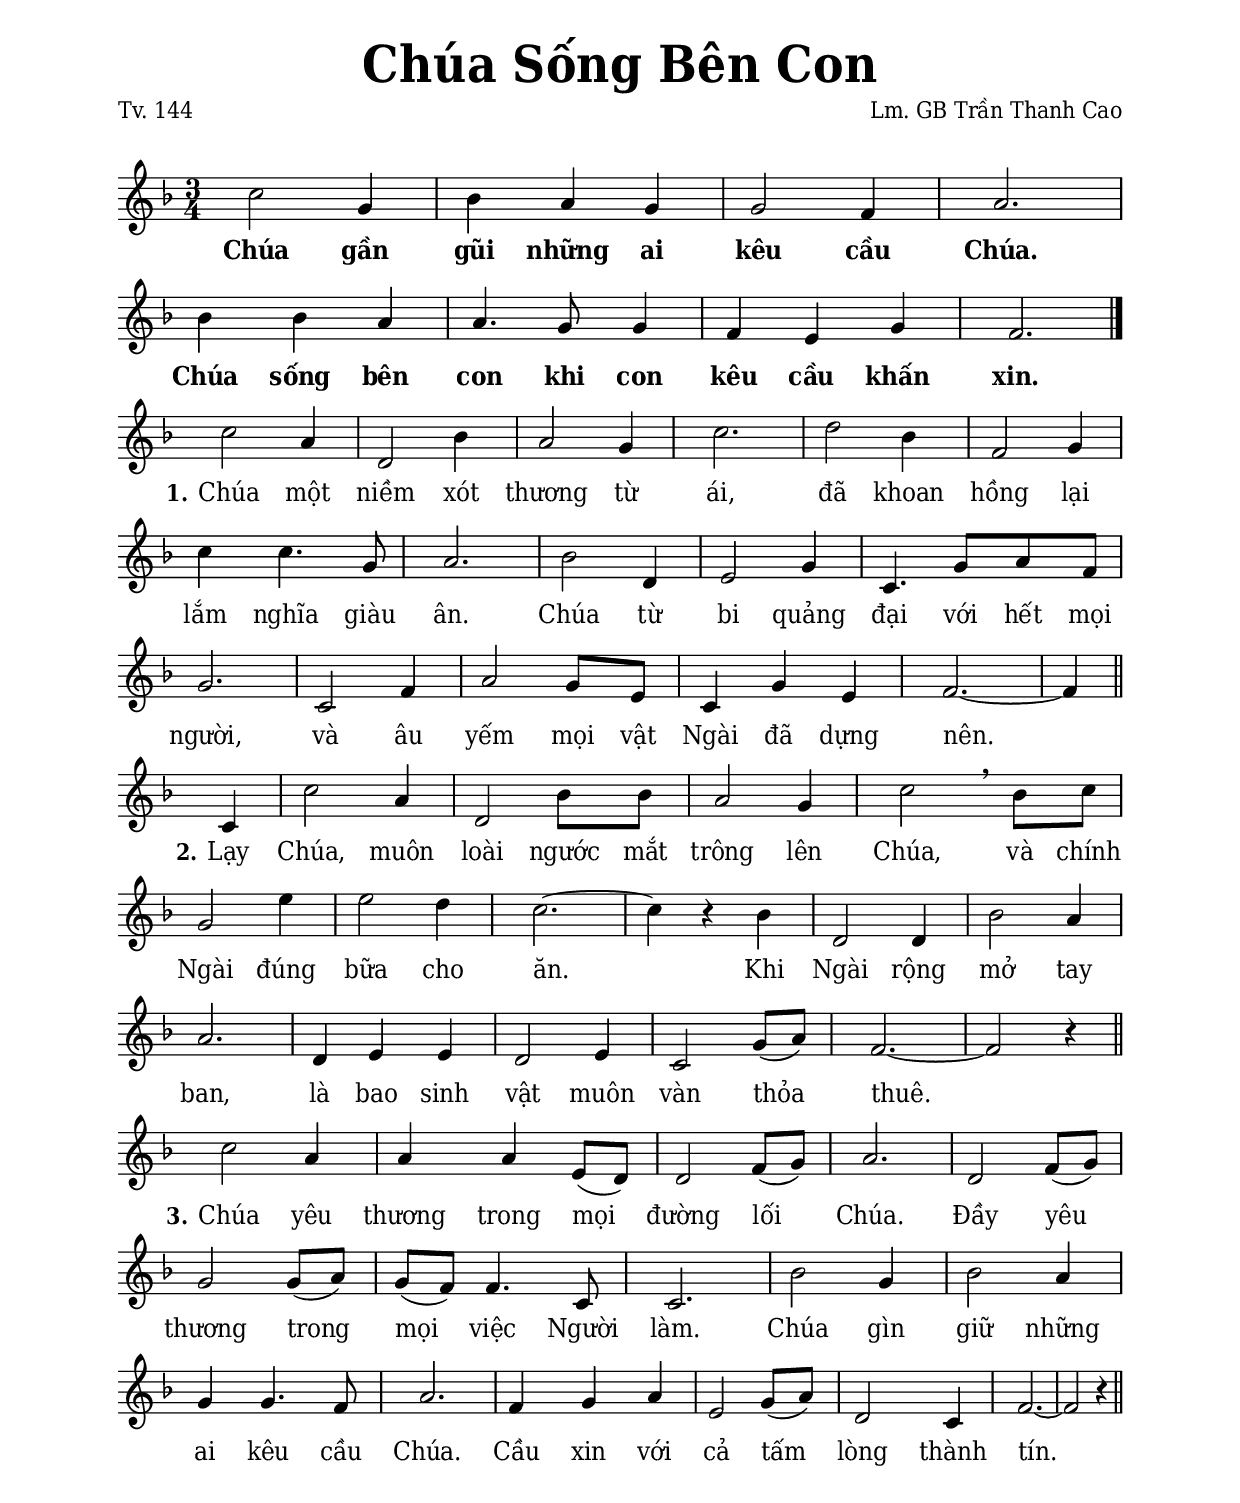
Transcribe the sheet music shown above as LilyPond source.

% Cài đặt chung
\version "2.22.1"
\include "english.ly"

\header {
  title = \markup { \fontsize #3 "Chúa Sống Bên Con" }
  poet = "Tv. 144"
  composer = "Lm. GB Trần Thanh Cao"
  arranger = " "
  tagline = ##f
}

% Nhạc điệp khúc
nhacDiepKhuc= \relative c'' {
  <>^\markup { \halign #40 " " }
  c2 g4 |
  bf a g |
  g2 f4 |
  a2. |
  bf4 bf a |
  a4. g8 g4 |
  f e g |
  f2. \bar "|."
}

% Nhạc phiên khúc
nhacPhienKhucMot = \relative c'' {
  c2 a4 |
  d,2 bf'4 |
  a2 g4 |
  c2. |
  d2 bf4 |
  f2 g4 |
  c4 c4. g8 |
  a2. |
  bf2 d,4 |
  e2 g4 |
  c,4. g'8 a f |
  g2. |
  c,2 f4 |
  a2 g8 e |
  c4 g' e |
  f2. ~ |
  f4 \bar "||"
}

nhacPhienKhucHai = \relative c' {
  \partial 4 c4 |
  c'2 a4 |
  d,2 bf'8 bf |
  a2 g4 |
  c2 \breathe bf8 c |
  g2 e'4 |
  e2 d4 |
  c2. ~ |
  c4 r bf |
  d,2 d4 |
  bf'2 a4 |
  a2. |
  d,4 e e |
  d2 e4 |
  c2 g'8 (a) |
  f2. ~ |
  f2 r4 \bar "||"
}

nhacPhienKhucBa = \relative c'' {
  c2 a4 |
  a a e8 (d) |
  d2 f8 (g) |
  a2. |
  d,2 f8 (g) |
  g2 g8 (a) |
  g (f) f4. c8 |
  c2. |
  bf'2 g4 |
  bf2 a4 |
  g g4. f8 |
  a2. |
  f4 g a |
  e2 g8 (a) |
  d,2 c4 |
  f2. ~ |
  f2 r4 \bar "||"
}

% Lời điệp khúc
loiDiepKhuc = \lyricmode {
  Chúa gần gũi những ai kêu cầu Chúa.
  Chúa sống bên con khi con kêu cầu khấn xin.
}

% Lời phiên khúc
loiPhienKhucMot = \lyricmode {
  \set stanza = #"1."
  Chúa một niềm xót thương từ ái,
  đã khoan hồng lại lắm nghĩa giàu ân.
  Chúa từ bi quảng đại với hết mọi người,
  và âu yếm mọi vật Ngài đã dựng nên.
}

loiPhienKhucHai = \lyricmode {
  \set stanza = #"2."
  Lạy Chúa, muôn loài ngước mắt trông lên Chúa,
  và chính Ngài đúng bữa cho ăn.
  Khi Ngài rộng mở tay ban,
  là bao sinh vật muôn vàn thỏa thuê.
}

loiPhienKhucBa = \lyricmode {
  \set stanza = #"3."
  Chúa yêu thương trong mọi đường lối Chúa.
  Đầy yêu thương trong mọi việc Người làm.
  Chúa gìn giữ những ai kêu cầu Chúa.
  Cầu xin với cả tấm lòng thành tín.
}


% Dàn trang
\paper {
  #(set-paper-size "a4")
  top-margin = 15\mm
  bottom-margin = 10\mm
  left-margin = 20\mm
  right-margin = 20\mm
  indent = #0
  #(define fonts
    (make-pango-font-tree
      "Deja Vu Serif Condensed"
      "Deja Vu Serif Condensed"
      "Deja Vu Serif Condensed"
      (/ 20 20)))
  page-count = #1
  system-system-spacing = #'((basic-distance . 11.5)
                             (minimum-distance . 11.5)
                             (padding . 1))
  score-system-spacing = #'((basic-distance . 11.5)
                             (minimum-distance . 11.5)
                             (padding . 1))
}

% Thiết lập tông và nhịp
TongNhip = { \key f \major \time 3/4 }

\score {
  \new ChoirStaff <<
    \new Staff = diepKhuc \with {
        \consists "Merge_rests_engraver"
        %\magnifyStaff #(magstep +1)
      }
      <<
      \new Voice = beSop {
        \TongNhip \stemNeutral \nhacDiepKhuc
      }
    >>
    \new Lyrics \with {
          \override VerticalAxisGroup.
            nonstaff-relatedstaff-spacing.padding = #1
          \override VerticalAxisGroup.
            nonstaff-unrelatedstaff-spacing.padding = #1
        }
        \lyricsto beSop \loiDiepKhuc
  >>
  \layout {
    \override Lyrics.LyricText.font-series = #'bold
    %\override Lyrics.LyricText.font-size = #+2
    \override Lyrics.LyricSpace.minimum-distance = #3.0
    \override Score.BarNumber.break-visibility = ##(#f #f #f)
    \override Score.SpacingSpanner.uniform-stretching = ##t
  }
}

\score {
  \new ChoirStaff <<
    \new Staff = phienKhuc \with {
        %\magnifyStaff #(magstep +1)
      }
      <<
      \new Voice = beSop {
        \TongNhip \nhacPhienKhucMot
      }
    >>
    \new Lyrics \with {
          \override VerticalAxisGroup.
            nonstaff-relatedstaff-spacing.padding = #1
          \override VerticalAxisGroup.
            nonstaff-unrelatedstaff-spacing.padding = #1
        }
        \lyricsto beSop \loiPhienKhucMot
  >>
  \layout {
    \override Staff.TimeSignature.transparent = ##t
    %\override Lyrics.LyricText.font-size = #+2
    \override Lyrics.LyricSpace.minimum-distance = #2.5
    \override Score.BarNumber.break-visibility = ##(#f #f #f)
    \override Score.SpacingSpanner.uniform-stretching = ##t
  } 
}

\score {
  \new ChoirStaff <<
    \new Staff = phienKhuc \with {
        %\magnifyStaff #(magstep +1)
      }
      <<
      \new Voice = beSop {
        \TongNhip \nhacPhienKhucHai
      }
    >>
    \new Lyrics \with {
          \override VerticalAxisGroup.
            nonstaff-relatedstaff-spacing.padding = #1
          \override VerticalAxisGroup.
            nonstaff-unrelatedstaff-spacing.padding = #1
        }
        \lyricsto beSop \loiPhienKhucHai
  >>
  \layout {
    \override Staff.TimeSignature.transparent = ##t
    %\override Lyrics.LyricText.font-size = #+2
    \override Lyrics.LyricSpace.minimum-distance = #2.2
    \override Score.BarNumber.break-visibility = ##(#f #f #f)
    \override Score.SpacingSpanner.uniform-stretching = ##t
  } 
}

\score {
  \new ChoirStaff <<
    \new Staff = phienKhuc \with {
        %\magnifyStaff #(magstep +1)
      }
      <<
      \new Voice = beSop {
        \TongNhip \nhacPhienKhucBa
      }
    >>
    \new Lyrics \with {
          \override VerticalAxisGroup.
            nonstaff-relatedstaff-spacing.padding = #1
          \override VerticalAxisGroup.
            nonstaff-unrelatedstaff-spacing.padding = #1
        }
        \lyricsto beSop \loiPhienKhucBa
  >>
  \layout {
    \override Staff.TimeSignature.transparent = ##t
    %\override Lyrics.LyricText.font-size = #+2
    \override Lyrics.LyricSpace.minimum-distance = #3
    \override Score.BarNumber.break-visibility = ##(#f #f #f)
    \override Score.SpacingSpanner.uniform-stretching = ##t
  } 
}
